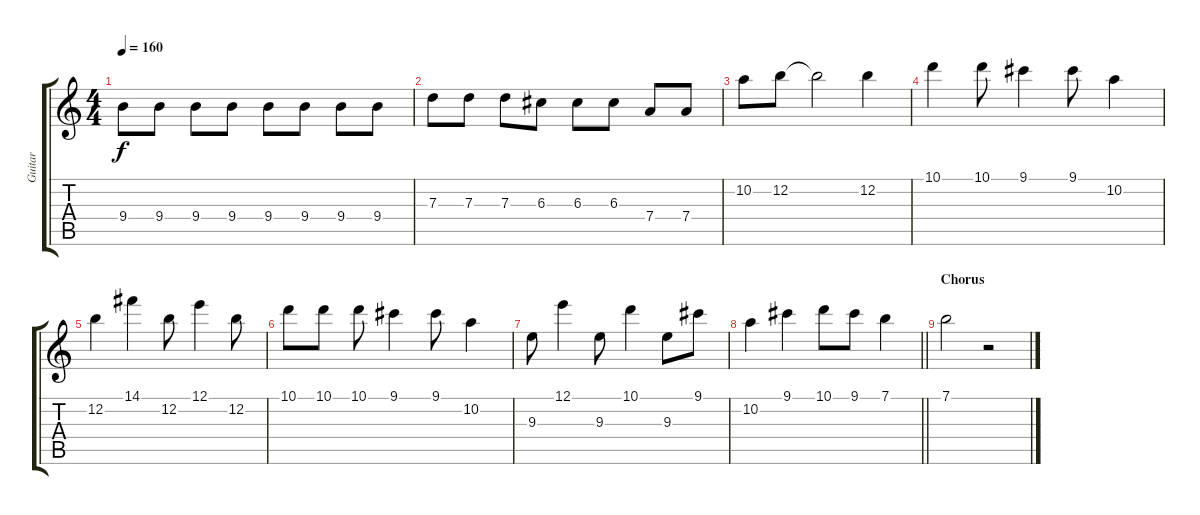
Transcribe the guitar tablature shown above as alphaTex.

\track ("Guitar" "Guitar") {instrument acousticguitarsteel}
\staff {score tabs}
\tuning (E4 B3 G3 D3 A2 E2) {hide}
\ts (4 4)
\tempo 160
\clef g2
\ks c
9.4.8{dy f} 9.4.8 9.4.8 9.4.8 9.4.8 9.4.8 9.4.8 9.4.8 |
7.3.8 7.3.8 7.3.8 6.3.8 6.3.8 6.3.8 7.4.8 7.4.8 |
10.2.8{instrument overdrivenguitar} 12.2.8 12.2{t}.2 12.2.4 |
10.1.4 10.1.8 9.1.4 9.1.8 10.2.4 |
12.2.4 14.1.4 12.2.8 12.1.4 12.2.8 |
10.1.8 10.1.8 10.1.8 9.1.4 9.1.8 10.2.4 |
9.3.8 12.1.4 9.3.8 10.1.4 9.3.8 9.1.8 |
\barLineRight lightlight
10.2.4 9.1.4 10.1.8 9.1.8 7.1.4 |
\section ("" "Chorus")
7.1.2 r.2
